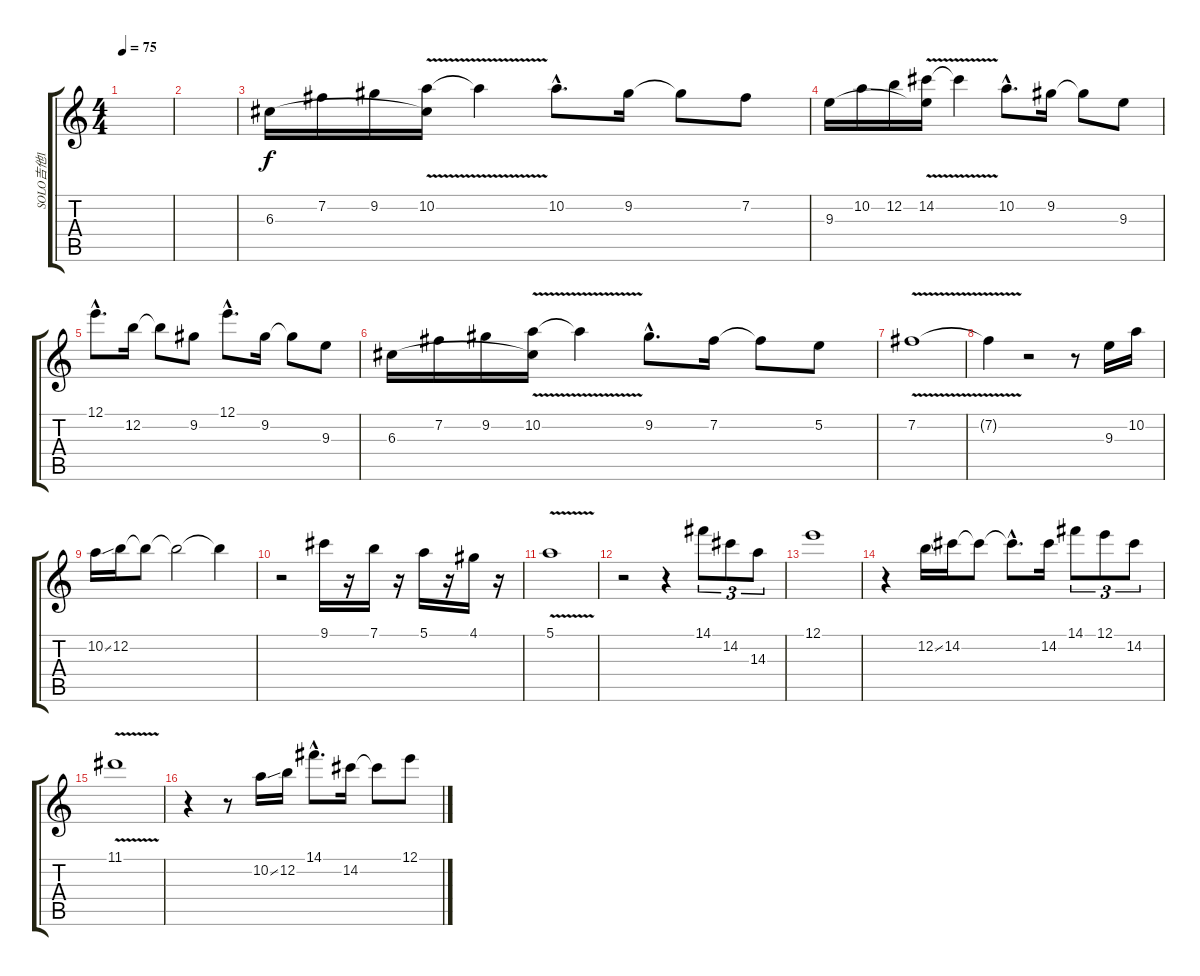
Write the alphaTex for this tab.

\track ("SOLO吉他1" "SOLO吉他1") {instrument electricguitarclean}
\staff {score tabs}
\tuning (E4 B3 G3 D3 A2 E2) {hide}
\ts (4 4)
\tempo 75
\clef g2
\ks c
|
|
6.3.16 7.2.16 9.2.16 (10.2{v} 6.3{v t}).16 10.2{t}.4 10.2{hac}.8{d} 9.2.16 9.2{t}.8 7.2.8 |
9.3.16 10.2.16 12.2.16 (14.2{v} 9.3{v t}).16 14.2{t}.4 10.2{hac}.8{d} 9.2.16 9.2{t}.8 9.3.8 |
12.1{hac}.8{d} 12.2.16 12.2{t}.8 9.2.8 12.1{hac}.8{d} 9.2.16 9.2{t}.8 9.3.8 |
6.3.16 7.2.16 9.2.16 (10.2{v} 6.3{v t}).16 10.2{t}.4 9.2{hac}.8{d} 7.2.16 7.2{t}.8 5.2.8 |
7.2{v}.1 |
7.2{t}.4 r.2 r.8 9.3.16 10.2.16 |
10.2{ss}.16 12.2.16 12.2{t}.8 12.2{t}.2 12.2{t}.4 |
r.2 9.1.16 r.16 7.1.16 r.16 5.1.16 r.16 4.1.16 r.16 |
5.1{v}.1 |
r.2 r.4 14.1.8{tu (3 2)} 14.2.8{tu (3 2)} 14.3.8{tu (3 2)} |
12.1.1 |
r.4 12.2{ss}.16 14.2.16 14.2{t}.8 14.2{hac t}.8{d} 14.2.16 14.1.8{tu (3 2)} 12.1.8{tu (3 2)} 14.2.8{tu (3 2)} |
11.1{v}.1 |
r.4 r.8 10.2{ss}.16 12.2.16 14.1{hac}.8{d} 14.2.16 14.2{t}.8 12.1.8
